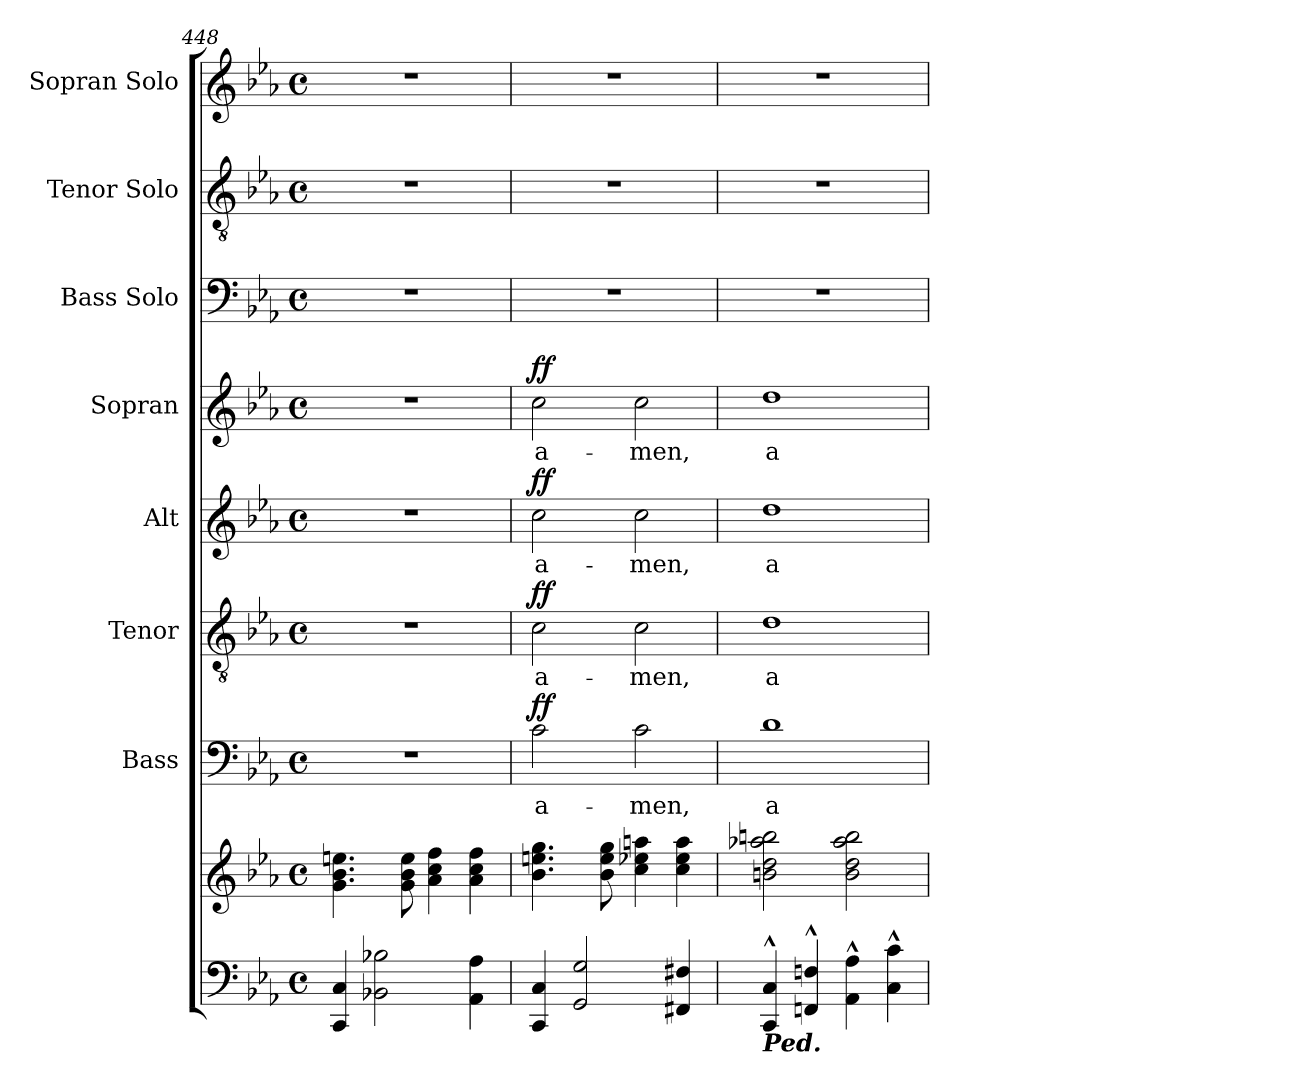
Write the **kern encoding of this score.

**kern	**kern	**kern	**text	**dynam	**kern	**text	**dynam	**kern	**text	**dynam	**kern	**text	**dynam	**kern	**kern	**kern
*part8	*part8	*part7	*part7	*part7	*part6	*part6	*part6	*part5	*part5	*part5	*part4	*part4	*part4	*part3	*part2	*part1
*staff9	*staff8	*staff7	*staff7	*staff7	*staff6	*staff6	*staff6	*staff5	*staff5	*staff5	*staff4	*staff4	*staff4	*staff3	*staff2	*staff1
*	*	*I"Bass	*	*	*I"Tenor	*	*	*I"Alt	*	*	*I"Sopran	*	*	*I"Bass Solo	*I"Tenor Solo	*I"Sopran Solo
*	*	*I'B.	*	*	*I'T.	*	*	*I'A.	*	*	*I'S.	*	*	*I'B. Solo	*I'T. Solo	*I'S. Solo
*clefF4	*clefG2	*clefF4	*	*	*clefGv2	*	*	*clefG2	*	*	*clefG2	*	*	*clefF4	*clefGv2	*clefG2
*k[b-e-a-]	*k[b-e-a-]	*k[b-e-a-]	*	*	*k[b-e-a-]	*	*	*k[b-e-a-]	*	*	*k[b-e-a-]	*	*	*k[b-e-a-]	*k[b-e-a-]	*k[b-e-a-]
*E-:	*E-:	*E-:	*	*	*E-:	*	*	*E-:	*	*	*E-:	*	*	*E-:	*E-:	*E-:
*M4/4	*M4/4	*M4/4	*	*	*M4/4	*	*	*M4/4	*	*	*M4/4	*	*	*M4/4	*M4/4	*M4/4
*met(c)	*met(c)	*met(c)	*	*	*met(c)	*	*	*met(c)	*	*	*met(c)	*	*	*met(c)	*met(c)	*met(c)
=448	=448	=448	=448	=448	=448	=448	=448	=448	=448	=448	=448	=448	=448	=448	=448	=448
4CC/ 4C/	4.g\ 4.b-\ 4.een\	1r	.	.	1r	.	.	1r	.	.	1r	.	.	1r	1r	1r
2BB-X\ 2B-X\	.	.	.	.	.	.	.	.	.	.	.	.	.	.	.	.
.	8g\ 8b-\ 8ee\	.	.	.	.	.	.	.	.	.	.	.	.	.	.	.
.	4a-\ 4cc\ 4ff\	.	.	.	.	.	.	.	.	.	.	.	.	.	.	.
4AA-\ 4A-\	4a-\ 4cc\ 4ff\	.	.	.	.	.	.	.	.	.	.	.	.	.	.	.
=449	=449	=449	=449	=449	=449	=449	=449	=449	=449	=449	=449	=449	=449	=449	=449	=449
!	!	!	!LO:LY:b	!LO:DY:a	!	!LO:LY:b	!LO:DY:a	!	!LO:LY:b	!LO:DY:a	!	!LO:LY:b	!LO:DY:a	!	!	!
4CC/ 4C/	4.b-\ 4.een\ 4.gg\	2c\	a-	ff	2c\	a-	ff	2cc\	a-	ff	2cc\	a-	ff	1r	1r	1r
2GG/ 2G/	.	.	.	.	.	.	.	.	.	.	.	.	.	.	.	.
.	8b-\ 8ee\ 8gg\	.	.	.	.	.	.	.	.	.	.	.	.	.	.	.
!	!	!	!LO:LY:b	!	!	!LO:LY:b	!	!	!LO:LY:b	!	!	!LO:LY:b	!	!	!	!
.	4cc\ 4ee-X\ 4aan\	2c\	-men,	.	2c\	-men,	.	2cc\	-men,	.	2cc\	-men,	.	.	.	.
4FF#X/ 4F#X/	4cc\ 4ee-\ 4aa\	.	.	.	.	.	.	.	.	.	.	.	.	.	.	.
=450	=450	=450	=450	=450	=450	=450	=450	=450	=450	=450	=450	=450	=450	=450	=450	=450
!LO:TX:b:Bi:t=Ped.	!	!	!	!	!	!	!	!	!	!	!	!	!	!	!	!
!	!	!	!LO:LY:b	!	!	!LO:LY:b	!	!	!LO:LY:b	!	!	!LO:LY:b	!	!	!	!
4CC/^^> 4C/^^>	2bn\ 2dd\ 2aa-X\ 2bbn\	1d	a-	.	1d	a-	.	1dd	a-	.	1dd	a-	.	1r	1r	1r
4FFn/^^> 4Fn/^^>	.	.	.	.	.	.	.	.	.	.	.	.	.	.	.	.
4AA-\^^> 4A-\^^>	2b\ 2dd\ 2aa-\ 2bb\	.	.	.	.	.	.	.	.	.	.	.	.	.	.	.
4C\^^> 4c\^^>	.	.	.	.	.	.	.	.	.	.	.	.	.	.	.	.
=	=	=	=	=	=	=	=	=	=	=	=	=	=	=	=	=
*-	*-	*-	*-	*-	*-	*-	*-	*-	*-	*-	*-	*-	*-	*-	*-	*-
